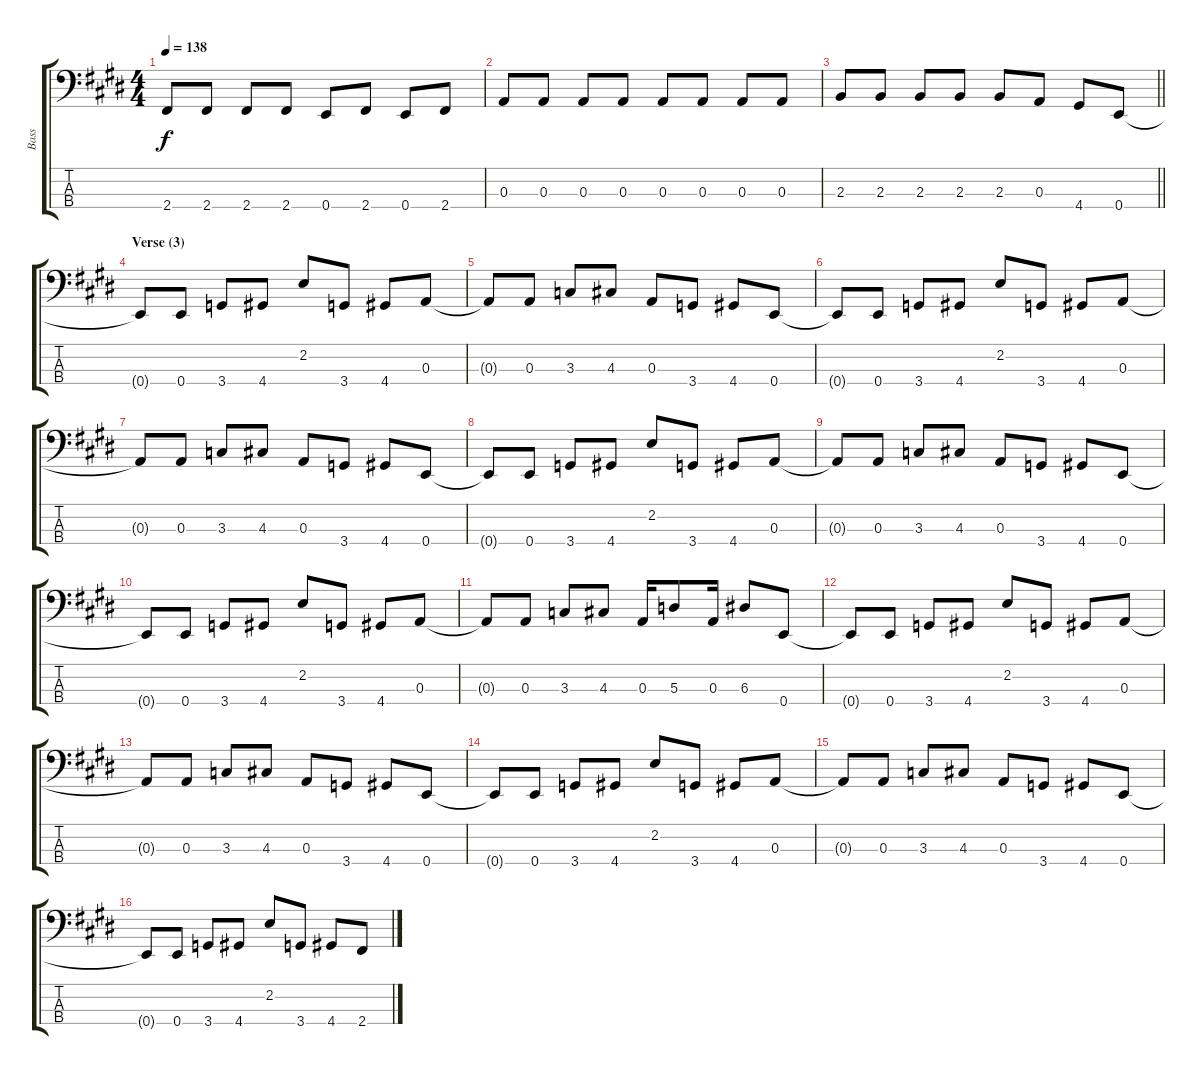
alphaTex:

\track ("Bass" "Bass") {instrument electricbasspick}
\staff {score tabs}
\tuning (G2 D2 A1 E1) {hide}
\ts (4 4)
\tempo 138
\clef f4
\ks e
2.4.8{dy f} 2.4.8 2.4.8 2.4.8 0.4.8 2.4.8 0.4.8 2.4.8 |
0.3.8 0.3.8 0.3.8 0.3.8 0.3.8 0.3.8 0.3.8 0.3.8 |
\barLineRight lightlight
2.3.8 2.3.8 2.3.8 2.3.8 2.3.8 0.3.8 4.4.8 0.4.8 |
\section ("" "Verse (3)")
0.4{t}.8 0.4.8 3.4.8 4.4.8 2.2.8 3.4.8 4.4.8 0.3.8 |
0.3{t}.8 0.3.8 3.3.8 4.3.8 0.3.8 3.4.8 4.4.8 0.4.8 |
0.4{t}.8 0.4.8 3.4.8 4.4.8 2.2.8 3.4.8 4.4.8 0.3.8 |
0.3{t}.8 0.3.8 3.3.8 4.3.8 0.3.8 3.4.8 4.4.8 0.4.8 |
0.4{t}.8 0.4.8 3.4.8 4.4.8 2.2.8 3.4.8 4.4.8 0.3.8 |
0.3{t}.8 0.3.8 3.3.8 4.3.8 0.3.8 3.4.8 4.4.8 0.4.8 |
0.4{t}.8 0.4.8 3.4.8 4.4.8 2.2.8 3.4.8 4.4.8 0.3.8 |
0.3{t}.8 0.3.8 3.3.8 4.3.8 0.3.16 5.3.8 0.3.16 6.3.8 0.4.8 |
0.4{t}.8 0.4.8 3.4.8 4.4.8 2.2.8 3.4.8 4.4.8 0.3.8 |
0.3{t}.8 0.3.8 3.3.8 4.3.8 0.3.8 3.4.8 4.4.8 0.4.8 |
0.4{t}.8 0.4.8 3.4.8 4.4.8 2.2.8 3.4.8 4.4.8 0.3.8 |
0.3{t}.8 0.3.8 3.3.8 4.3.8 0.3.8 3.4.8 4.4.8 0.4.8 |
0.4{t}.8 0.4.8 3.4.8 4.4.8 2.2.8 3.4.8 4.4.8 2.4.8
